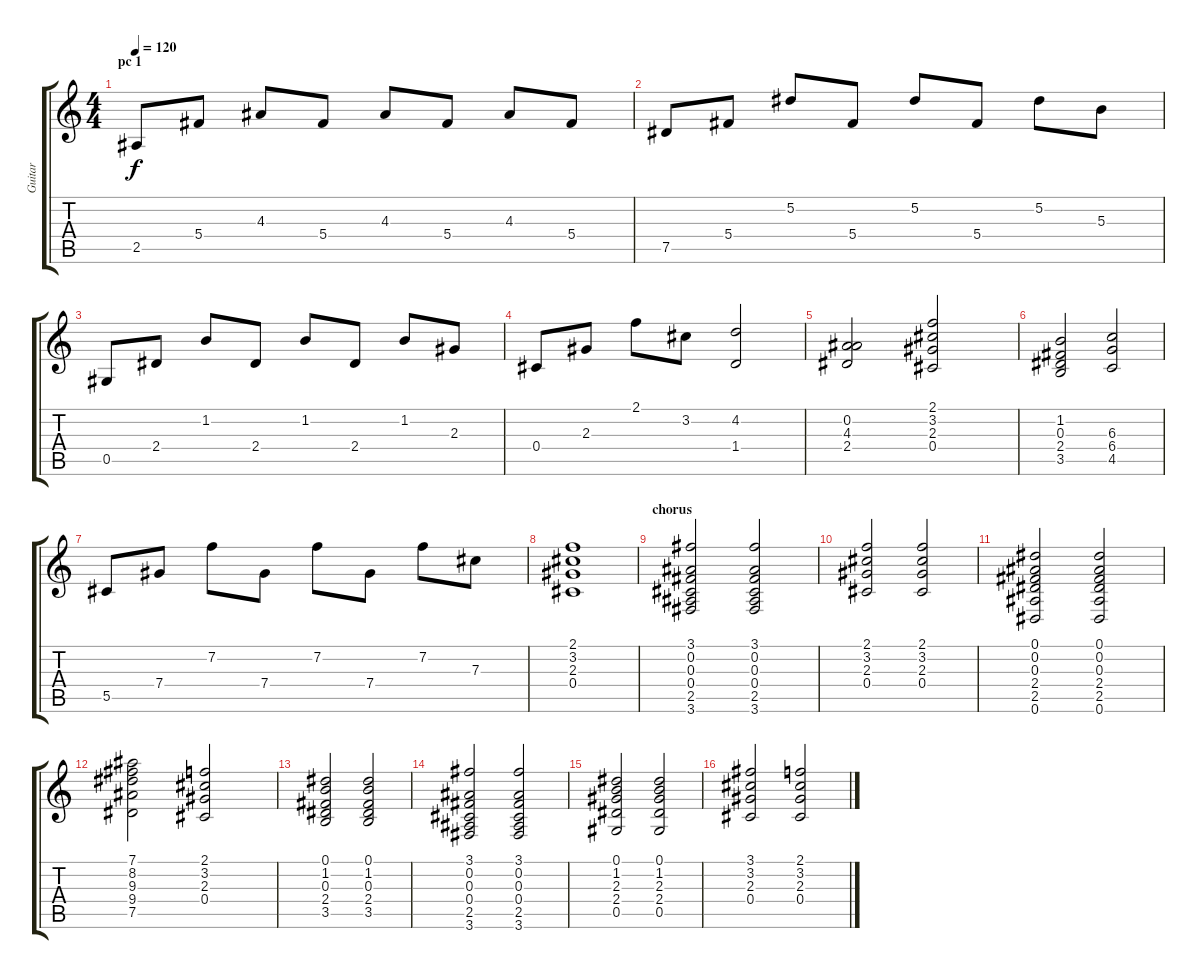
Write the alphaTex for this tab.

\track ("Guitar" "Guitar") {instrument acousticguitarsteel}
\staff {score tabs}
\tuning (Eb4 Bb3 Gb3 Db3 Ab2 Eb2) {hide}
\ts (4 4)
\section ("" "pc 1")
\tempo 120
\clef g2
\ks c
2.5.8{dy f} 5.4.8 4.3.8 5.4.8 4.3.8 5.4.8 4.3.8 5.4.8 |
7.5.8 5.4.8 5.2.8 5.4.8 5.2.8 5.4.8 5.2.8 5.3.8 |
0.5.8 2.4.8 1.2.8 2.4.8 1.2.8 2.4.8 1.2.8 2.3.8 |
0.4.8 2.3.8 2.1.8 3.2.8 (4.2 1.4).2 |
(0.2 4.3 2.4).2 (2.1 3.2 2.3 0.4).2 |
(1.2 0.3 2.4 3.5).2 (6.3 6.4 4.5).2 |
5.5.8 7.4.8 7.2.8 7.4.8 7.2.8 7.4.8 7.2.8 7.3.8 |
(2.1 3.2 2.3 0.4).1 |
\section ("" "chorus")
(3.1 0.2 0.3 0.4 2.5 3.6).2 (3.1 0.2 0.3 0.4 2.5 3.6).2 |
(2.1 3.2 2.3 0.4).2 (2.1 3.2 2.3 0.4).2 |
(0.1 0.2 0.3 2.4 2.5 0.6).2 (0.1 0.2 0.3 2.4 2.5 0.6).2 |
(7.1 8.2 9.3 9.4 7.5).2 (2.1 3.2 2.3 0.4).2 |
(0.1 1.2 0.3 2.4 3.5).2 (0.1 1.2 0.3 2.4 3.5).2 |
(3.1 0.2 0.3 0.4 2.5 3.6).2 (3.1 0.2 0.3 0.4 2.5 3.6).2 |
(0.1 1.2 2.3 2.4 0.5).2 (0.1 1.2 2.3 2.4 0.5).2 |
(3.1 3.2 2.3 0.4).2 (2.1 3.2 2.3 0.4).2
